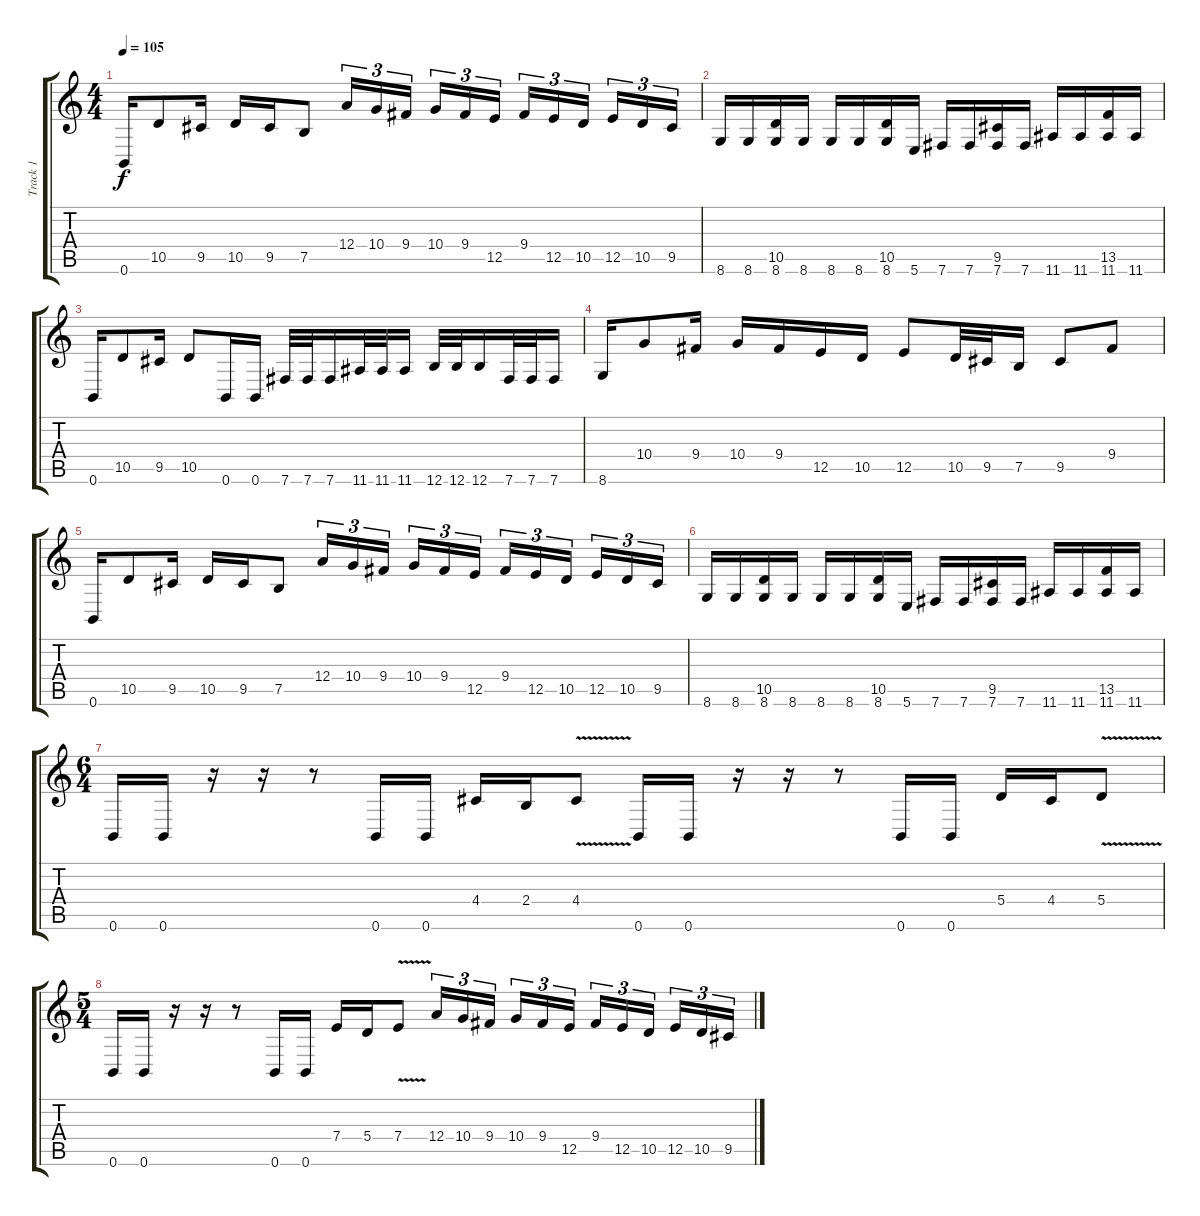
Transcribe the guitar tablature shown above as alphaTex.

\track ("Track 1" "Track 1") {instrument distortionguitar}
\staff {score tabs}
\tuning (B3 Gb3 D3 A2 E2 B1) {hide}
\ts (4 4)
\tempo 105
\clef g2
\ks c
0.6.16{dy f} 10.5.8 9.5.16 10.5.16 9.5.16 7.5.8 12.4.16{tu (3 2)} 10.4.16{tu (3 2)} 9.4.16{tu (3 2) beam splitsecondary} 10.4.16{tu (3 2)} 9.4.16{tu (3 2)} 12.5.16{tu (3 2)} 9.4.16{tu (3 2)} 12.5.16{tu (3 2)} 10.5.16{tu (3 2) beam splitsecondary} 12.5.16{tu (3 2)} 10.5.16{tu (3 2)} 9.5.16{tu (3 2)} |
8.6.16 8.6.16 (10.5 8.6).16 8.6.16 8.6.16 8.6.16 (10.5 8.6).16 5.6.16 7.6.16 7.6.16 (9.5 7.6).16 7.6.16 11.6.16 11.6.16 (13.5 11.6).16 11.6.16 |
0.6.16 10.5.8 9.5.16 10.5.8 0.6.16 0.6.16 7.6.32 7.6.32 7.6.16 11.6.32 11.6.32 11.6.16 12.6.32 12.6.32 12.6.16 7.6.32 7.6.32 7.6.16 |
8.6.16 10.4.8 9.4.16 10.4.16 9.4.16 12.5.16 10.5.16 12.5.8 10.5.32 9.5.32 7.5.16 9.5.8 9.4.8 |
0.6.16 10.5.8 9.5.16 10.5.16 9.5.16 7.5.8 12.4.16{tu (3 2)} 10.4.16{tu (3 2)} 9.4.16{tu (3 2) beam splitsecondary} 10.4.16{tu (3 2)} 9.4.16{tu (3 2)} 12.5.16{tu (3 2)} 9.4.16{tu (3 2)} 12.5.16{tu (3 2)} 10.5.16{tu (3 2) beam splitsecondary} 12.5.16{tu (3 2)} 10.5.16{tu (3 2)} 9.5.16{tu (3 2)} |
8.6.16 8.6.16 (10.5 8.6).16 8.6.16 8.6.16 8.6.16 (10.5 8.6).16 5.6.16 7.6.16 7.6.16 (9.5 7.6).16 7.6.16 11.6.16 11.6.16 (13.5 11.6).16 11.6.16 |
\ts (6 4)
0.6.16 0.6.16 r.16 r.16 r.8 0.6.16 0.6.16 4.4.16 2.4.16 4.4{v}.8 0.6.16 0.6.16 r.16 r.16 r.8 0.6.16 0.6.16 5.4.16 4.4.16 5.4{v}.8 |
\ts (5 4)
0.6.16 0.6.16 r.16 r.16 r.8 0.6.16 0.6.16 7.4.16 5.4.16 7.4{v}.8 12.4.16{tu (3 2)} 10.4.16{tu (3 2)} 9.4.16{tu (3 2) beam splitsecondary} 10.4.16{tu (3 2)} 9.4.16{tu (3 2)} 12.5.16{tu (3 2)} 9.4.16{tu (3 2)} 12.5.16{tu (3 2)} 10.5.16{tu (3 2) beam splitsecondary} 12.5.16{tu (3 2)} 10.5.16{tu (3 2)} 9.5.16{tu (3 2)}
